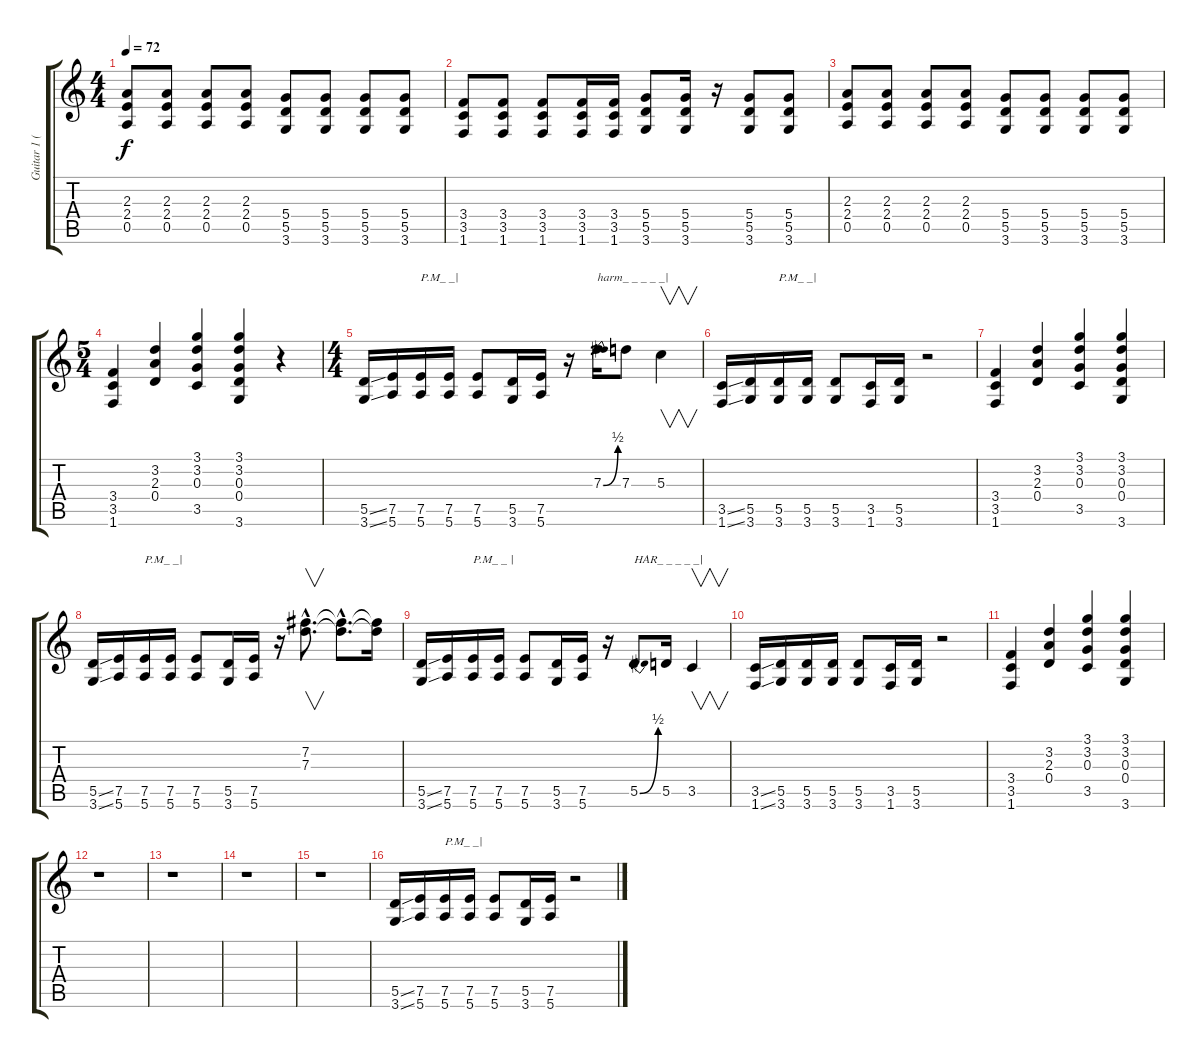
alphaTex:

\track ("Guitar 1 (Disto)" "Guitar 1 (") {instrument distortionguitar}
\staff {score tabs}
\tuning (E4 B3 G3 D3 A2 E2) {hide}
\ts (4 4)
\tempo 72
\clef g2
\ks c
(2.3 2.4 0.5).8{dy f} (2.3 2.4 0.5).8 (2.3 2.4 0.5).8 (2.3 2.4 0.5).8 (5.4 5.5 3.6).8 (5.4 5.5 3.6).8 (5.4 5.5 3.6).8 (5.4 5.5 3.6).8 |
(3.4 3.5 1.6).8 (3.4 3.5 1.6).8 (3.4 3.5 1.6).8 (3.4 3.5 1.6).16 (3.4 3.5 1.6).16 (5.4 5.5 3.6).8 (5.4 5.5 3.6).16 r.16 (5.4 5.5 3.6).8 (5.4 5.5 3.6).8 |
(2.3 2.4 0.5).8 (2.3 2.4 0.5).8 (2.3 2.4 0.5).8 (2.3 2.4 0.5).8 (5.4 5.5 3.6).8 (5.4 5.5 3.6).8 (5.4 5.5 3.6).8 (5.4 5.5 3.6).8 |
\ts (5 4)
(3.4 3.5 1.6).4 (3.2 2.3 0.4).4 (3.1 3.2 0.3 3.5).4 (3.1 3.2 0.3 0.4 3.6).4 r.4 |
\ts (4 4)
(5.5{ss} 3.6{ss}).16 (7.5 5.6).16 (7.5 5.6).16{txt "P.M_ _|"} (7.5 5.6).16 (7.5 5.6).8 (5.5 3.6).16 (7.5 5.6).16 r.16 7.3{be (bend 0 0 60 2)}.16{txt "harm_ _ _ _ _|"} 7.3.8 5.3.4{v} |
(3.5{ss} 1.6{ss}).16 (5.5 3.6).16 (5.5 3.6).16{txt "P.M_ _|"} (5.5 3.6).16 (5.5 3.6).8 (3.5 1.6).16 (5.5 3.6).16 r.2 |
(3.4 3.5 1.6).4 (3.2 2.3 0.4).4 (3.1 3.2 0.3 3.5).4 (3.1 3.2 0.3 0.4 3.6).4 |
(5.5{ss} 3.6{ss}).16 (7.5 5.6).16 (7.5 5.6).16{txt "P.M_ _|"} (7.5 5.6).16 (7.5 5.6).8 (5.5 3.6).16 (7.5 5.6).16 r.16 (7.2{hac} 7.3{hac}).8{v d} (7.2{hac t} 7.3{hac t}).8{d} (7.2{t} 7.3{t}).16 |
(5.5{ss} 3.6{ss}).16 (7.5 5.6).16 (7.5 5.6).16{txt "P.M_ _ |"} (7.5 5.6).16 (7.5 5.6).8 (5.5 3.6).16 (7.5 5.6).16 r.16 5.5{be (bend 0 0 60 2)}.8{txt "HAR_ _ _ _ _|"} 5.5.16 3.5.4{v} |
(3.5{ss} 1.6{ss}).16 (5.5 3.6).16 (5.5 3.6).16 (5.5 3.6).16 (5.5 3.6).8 (3.5 1.6).16 (5.5 3.6).16 r.2 |
(3.4 3.5 1.6).4 (3.2 2.3 0.4).4 (3.1 3.2 0.3 3.5).4 (3.1 3.2 0.3 0.4 3.6).4 |
r.1 |
r.1 |
r.1 |
r.1 |
(5.5{ss} 3.6{ss}).16 (7.5 5.6).16 (7.5 5.6).16{txt "P.M_ _|"} (7.5 5.6).16 (7.5 5.6).8 (5.5 3.6).16 (7.5 5.6).16 r.2
